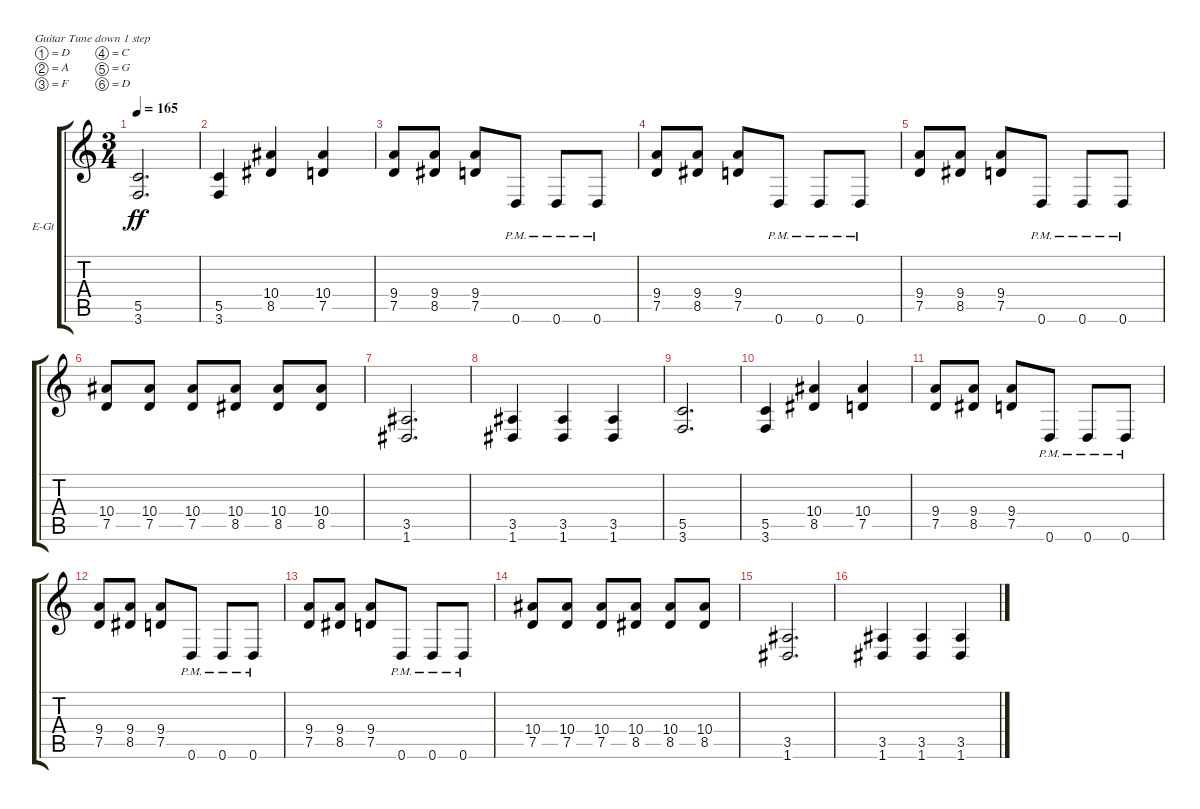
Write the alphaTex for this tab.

\bracketExtendMode groupsimilarinstruments
\firstSystemTrackNameOrientation horizontal
\otherSystemsTrackNameOrientation horizontal
\track ("Electric Guitar 2" "E-Gt") {instrument distortionguitar}
\staff {score tabs}
\tuning (D4 A3 F3 C3 G2 D2)
\ts (3 4)
\tempo 165
\clef g2
\ks c
(3.6 5.5).2{d dy ff} |
(5.5 3.6).4 (8.5 10.4).4 (10.4 7.5).4 |
(7.5 9.4).8 (8.5 9.4).8 (7.5 9.4).8 0.6{pm}.8 0.6{pm}.8 0.6{pm}.8 |
(7.5 9.4).8 (8.5 9.4).8 (7.5 9.4).8 0.6{pm}.8 0.6{pm}.8 0.6{pm}.8 |
(7.5 9.4).8 (8.5 9.4).8 (7.5 9.4).8 0.6{pm}.8 0.6{pm}.8 0.6{pm}.8 |
(10.4 7.5).8 (10.4 7.5).8 (10.4 7.5).8 (10.4 8.5).8 (10.4 8.5).8 (10.4 8.5).8 |
(1.6 3.5).2{d} |
(1.6 3.5).4 (1.6 3.5).4 (3.5 1.6).4 |
(3.6 5.5).2{d} |
(5.5 3.6).4 (8.5 10.4).4 (10.4 7.5).4 |
(7.5 9.4).8 (8.5 9.4).8 (7.5 9.4).8 0.6{pm}.8 0.6{pm}.8 0.6{pm}.8 |
(7.5 9.4).8 (8.5 9.4).8 (7.5 9.4).8 0.6{pm}.8 0.6{pm}.8 0.6{pm}.8 |
(7.5 9.4).8 (8.5 9.4).8 (7.5 9.4).8 0.6{pm}.8 0.6{pm}.8 0.6{pm}.8 |
(10.4 7.5).8 (10.4 7.5).8 (10.4 7.5).8 (10.4 8.5).8 (10.4 8.5).8 (10.4 8.5).8 |
(1.6 3.5).2{d} |
(1.6 3.5).4 (1.6 3.5).4 (3.5 1.6).4
